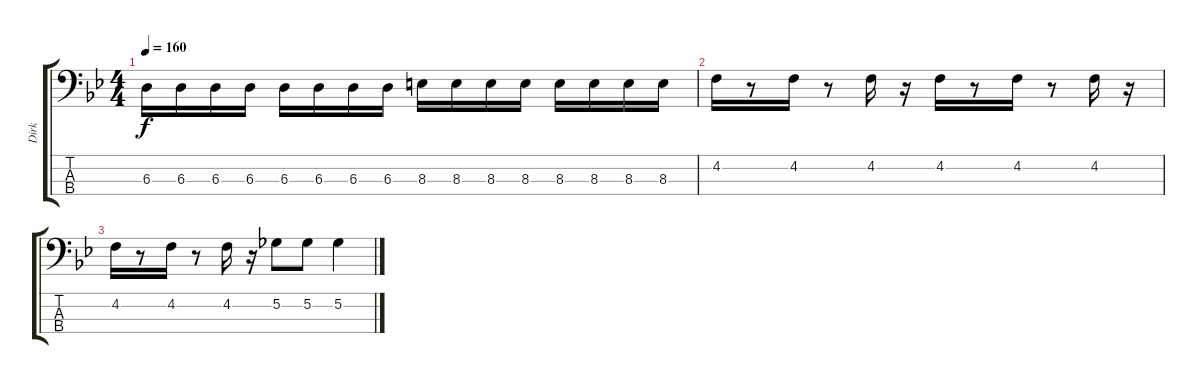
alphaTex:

\track ("Dirk" "Dirk") {instrument electricbassfinger}
\staff {score tabs}
\tuning (Gb2 Db2 Ab1 Eb1) {hide}
\ts (4 4)
\tempo 160
\clef f4
\ks bb
6.3.16{dy f} 6.3.16 6.3.16 6.3.16 6.3.16 6.3.16 6.3.16 6.3.16 8.3.16 8.3.16 8.3.16 8.3.16 8.3.16 8.3.16 8.3.16 8.3.16 |
4.2.16 r.8 4.2.16 r.8 4.2.16 r.16 4.2.16 r.8 4.2.16 r.8 4.2.16 r.16 |
4.2.16 r.8 4.2.16 r.8 4.2.16 r.16 5.2.8 5.2.8 5.2.4
